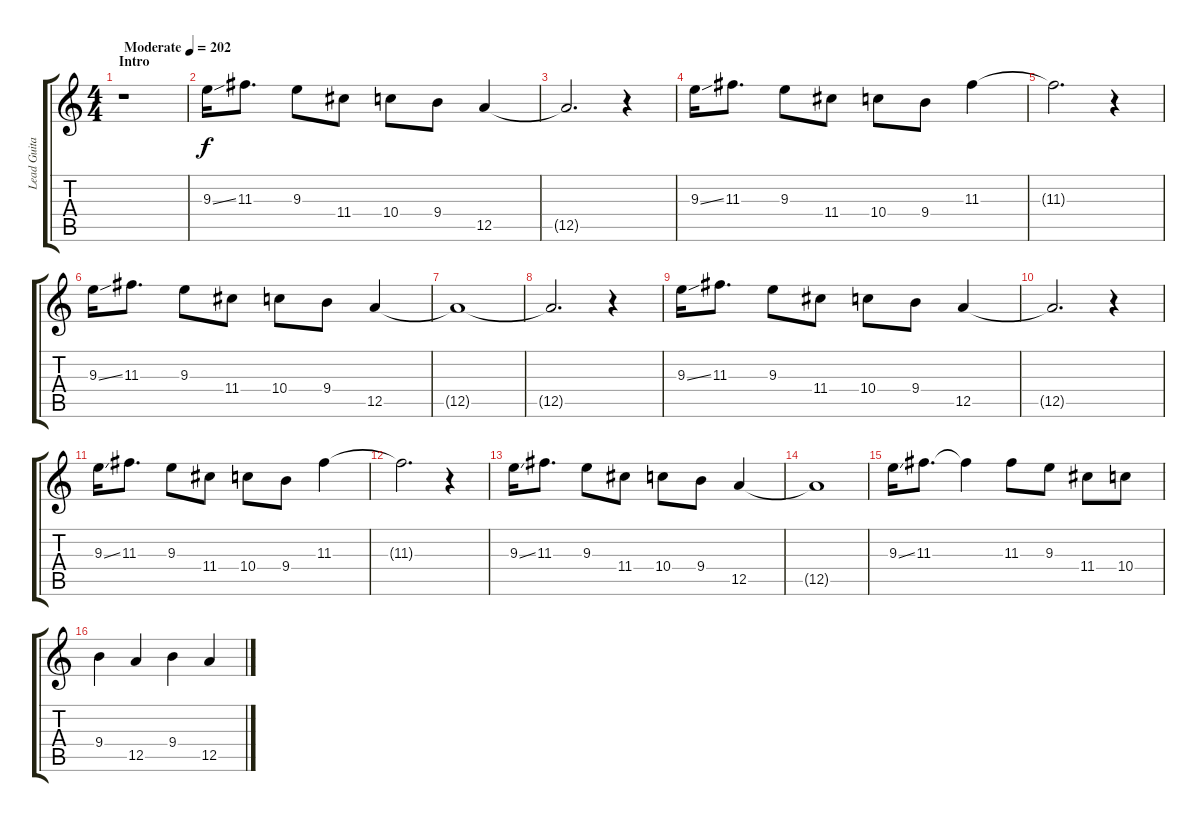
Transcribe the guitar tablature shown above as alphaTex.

\track ("Lead Guitar" "Lead Guita") {instrument distortionguitar}
\staff {score tabs}
\tuning (E4 B3 G3 D3 A2 E2) {hide}
\ts (4 4)
\section ("" "Intro")
\tempo (202 "Moderate")
\clef g2
\ks c
r.1{dy f instrument distortionguitar} |
9.3{ss}.16 11.3.8{d} 9.3.8 11.4.8 10.4.8 9.4.8 12.5.4 |
12.5{t}.2{d} r.4 |
9.3{ss}.16 11.3.8{d} 9.3.8 11.4.8 10.4.8 9.4.8 11.3.4 |
11.3{t}.2{d} r.4 |
9.3{ss}.16 11.3.8{d} 9.3.8 11.4.8 10.4.8 9.4.8 12.5.4 |
12.5{t}.1 |
12.5{t}.2{d} r.4 |
9.3{ss}.16 11.3.8{d} 9.3.8 11.4.8 10.4.8 9.4.8 12.5.4 |
12.5{t}.2{d} r.4 |
9.3{ss}.16 11.3.8{d} 9.3.8 11.4.8 10.4.8 9.4.8 11.3.4 |
11.3{t}.2{d} r.4 |
9.3{ss}.16 11.3.8{d} 9.3.8 11.4.8 10.4.8 9.4.8 12.5.4 |
12.5{t}.1 |
9.3{ss}.16 11.3.8{d} 11.3{t}.4 11.3.8 9.3.8 11.4.8 10.4.8 |
9.4.4 12.5.4 9.4.4 12.5.4
